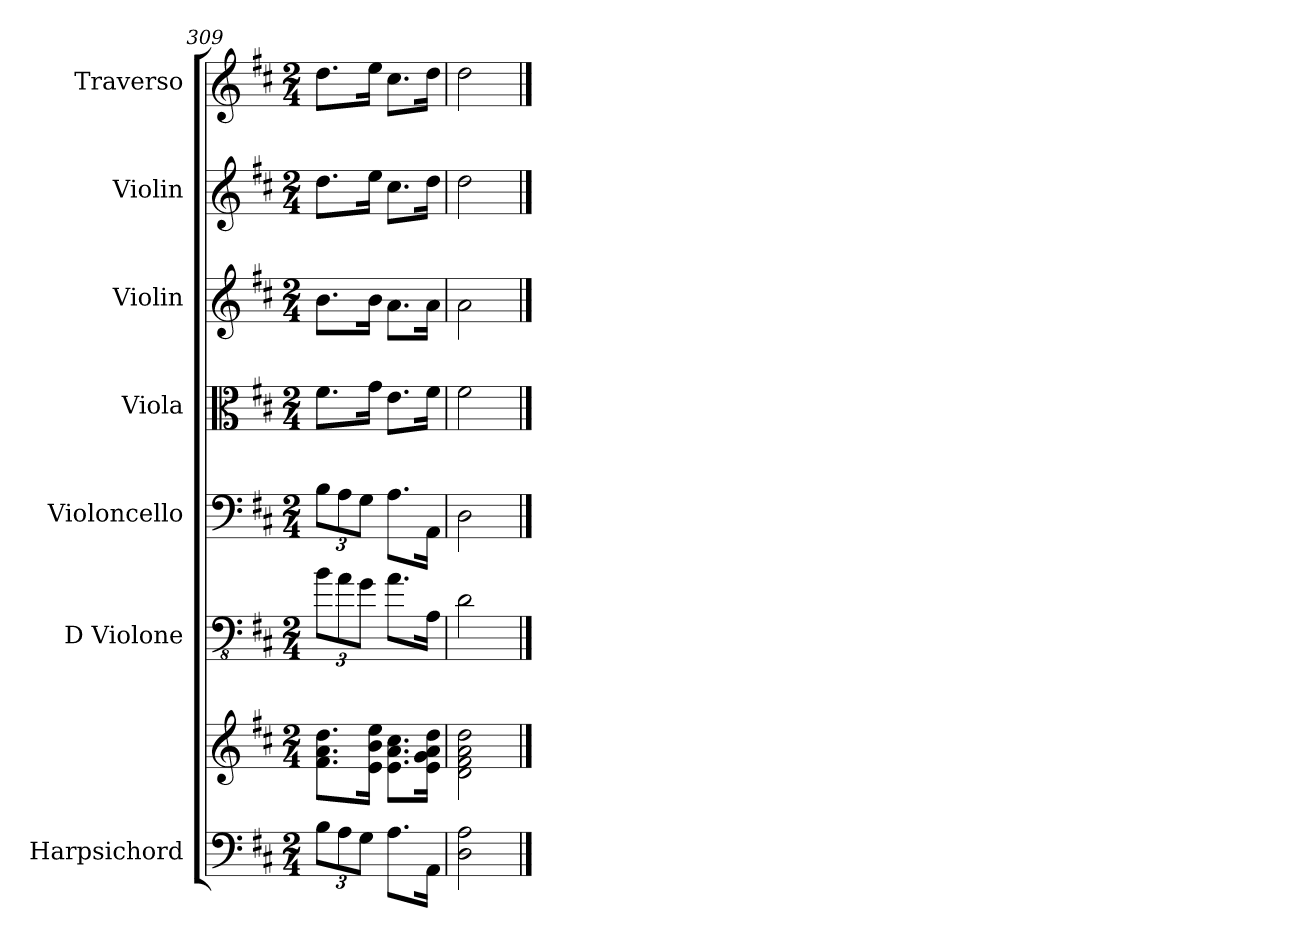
**kern	**kern	**kern	**kern	**kern	**kern	**kern	**kern
*part7	*part7	*part6	*part5	*part4	*part3	*part2	*part1
*staff8	*staff7	*staff6	*staff5	*staff4	*staff3	*staff2	*staff1
*I"Harpsichord	*	*I"D Violone	*I"Violoncello	*I"Viola	*I"Violin	*I"Violin	*I"Traverso
*I'Hch.	*	*I'D Vne.	*I'Vc.	*I'Vla.	*I'Vln.	*I'Vln.	*I'Trv.
*clefF4	*clefG2	*clefFv4	*clefF4	*clefC3	*clefG2	*clefG2	*clefG2
*	*	*ITrd7c12	*	*	*	*	*
*k[f#c#]	*k[f#c#]	*k[f#c#]	*k[f#c#]	*k[f#c#]	*k[f#c#]	*k[f#c#]	*k[f#c#]
*M2/4	*M2/4	*M2/4	*M2/4	*M2/4	*M2/4	*M2/4	*M2/4
*Xbrackettup	*	*Xbrackettup	*Xbrackettup	*	*	*	*
=309	=309	=309	=309	=309	=309	=309	=309
12B\L	8.f#\ 8.a\ 8.dd\L	12BB\L	12B\L	8.f#\L	8.b\L	8.dd\L	8.dd\L
12A\	.	12AA\	12A\	.	.	.	.
12G\J	.	12GG\J	12G\J	.	.	.	.
.	16e\ 16b\ 16ee\Jk	.	.	16g\Jk	16b\Jk	16ee\Jk	16ee\Jk
8.A\L	8.e\ 8.a\ 8.cc#\L	8.AA\L	8.A\L	8.e\L	8.a\L	8.cc#\L	8.cc#\L
16AA\Jk	16e\ 16g\ 16a\ 16dd\Jk	16AAA\Jk	16AA\Jk	16f#\Jk	16a\Jk	16dd\Jk	16dd\Jk
!!LO:PB:g=z
=310	=310	=310	=310	=310	=310	=310	=310
2D\ 2A\	2d\ 2f#\ 2a\ 2dd\	2DD\	2D\	2f#\	2a\	2dd\	2dd\
==	==	==	==	==	==	==	==
*-	*-	*-	*-	*-	*-	*-	*-
